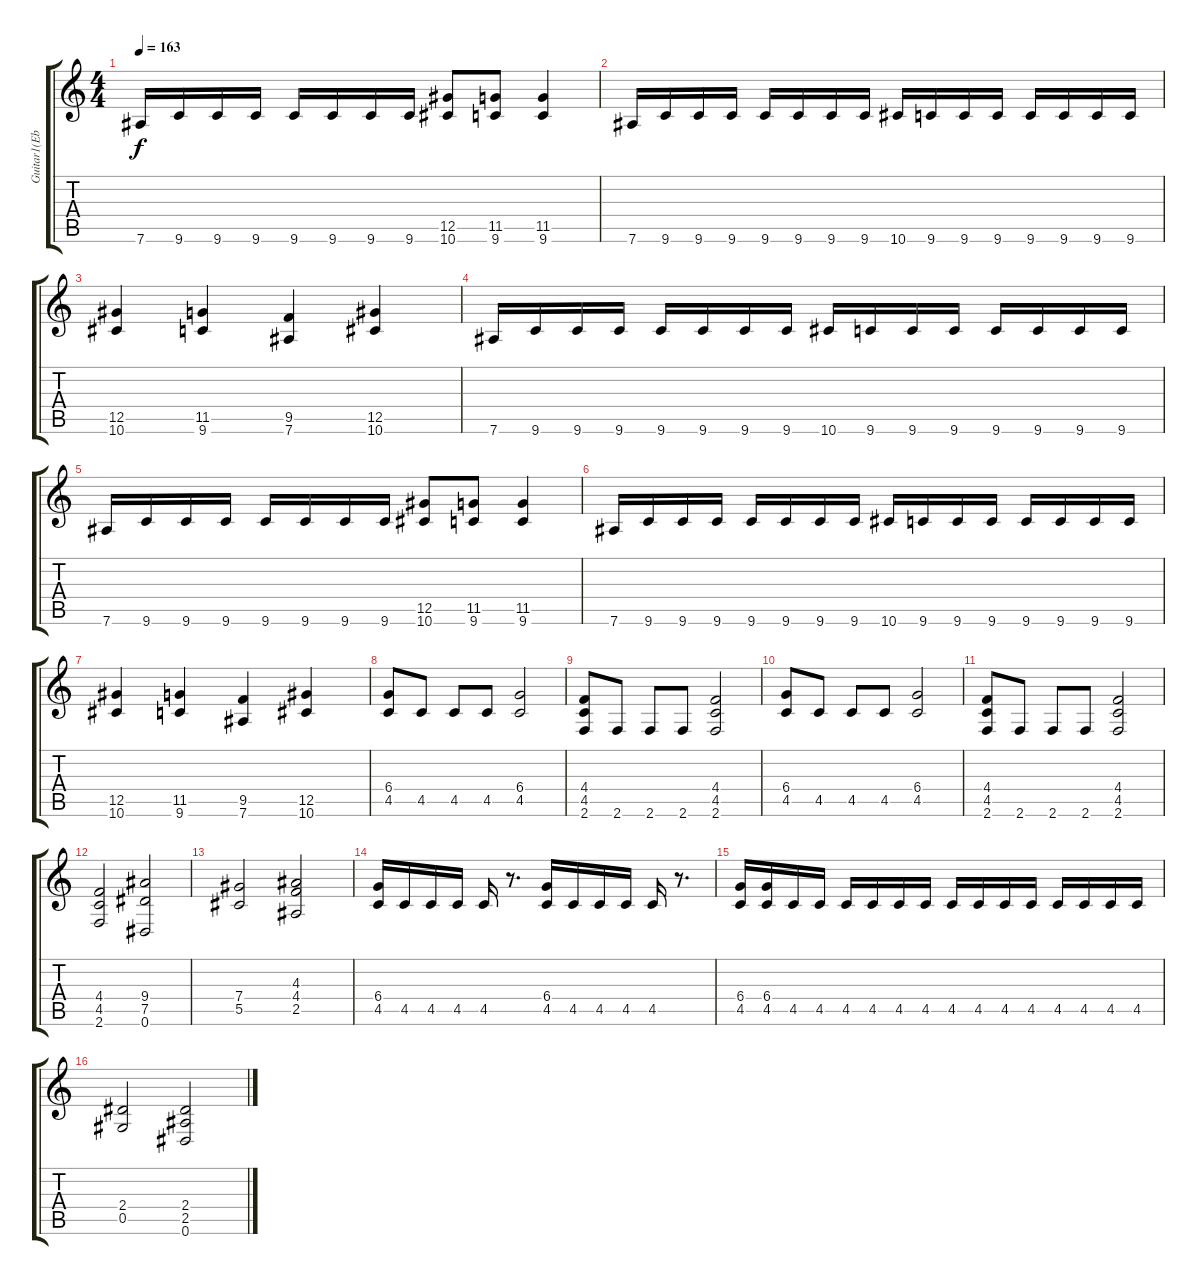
\track ("Guitar1(Eb-tuning)" "Guitar1(Eb") {instrument overdrivenguitar}
\staff {score tabs}
\tuning (Eb4 Bb3 Gb3 Db3 Ab2 Eb2) {hide}
\ts (4 4)
\tempo 163
\clef g2
\ks c
7.6.16{dy f} 9.6.16 9.6.16 9.6.16 9.6.16 9.6.16 9.6.16 9.6.16 (12.5 10.6).8 (11.5 9.6).8 (11.5 9.6).4 |
7.6.16 9.6.16 9.6.16 9.6.16 9.6.16 9.6.16 9.6.16 9.6.16 10.6.16 9.6.16 9.6.16 9.6.16 9.6.16 9.6.16 9.6.16 9.6.16 |
(12.5 10.6).4 (11.5 9.6).4 (9.5 7.6).4 (12.5 10.6).4 |
7.6.16 9.6.16 9.6.16 9.6.16 9.6.16 9.6.16 9.6.16 9.6.16 10.6.16 9.6.16 9.6.16 9.6.16 9.6.16 9.6.16 9.6.16 9.6.16 |
7.6.16 9.6.16 9.6.16 9.6.16 9.6.16 9.6.16 9.6.16 9.6.16 (12.5 10.6).8 (11.5 9.6).8 (11.5 9.6).4 |
7.6.16 9.6.16 9.6.16 9.6.16 9.6.16 9.6.16 9.6.16 9.6.16 10.6.16 9.6.16 9.6.16 9.6.16 9.6.16 9.6.16 9.6.16 9.6.16 |
(12.5 10.6).4 (11.5 9.6).4 (9.5 7.6).4 (12.5 10.6).4 |
(6.4 4.5).8 4.5.8 4.5.8 4.5.8 (6.4 4.5).2 |
(4.4 4.5 2.6).8 2.6.8 2.6.8 2.6.8 (4.4 4.5 2.6).2 |
(6.4 4.5).8 4.5.8 4.5.8 4.5.8 (6.4 4.5).2 |
(4.4 4.5 2.6).8 2.6.8 2.6.8 2.6.8 (4.4 4.5 2.6).2 |
(4.4 4.5 2.6).2 (9.4 7.5 0.6).2 |
(7.4 5.5).2 (4.3 4.4 2.5).2 |
(6.4 4.5).16 4.5.16 4.5.16 4.5.16 4.5.16 r.8{d} (6.4 4.5).16 4.5.16 4.5.16 4.5.16 4.5.16 r.8{d} |
(6.4 4.5).16 (6.4 4.5).16 4.5.16 4.5.16 4.5.16 4.5.16 4.5.16 4.5.16 4.5.16 4.5.16 4.5.16 4.5.16 4.5.16 4.5.16 4.5.16 4.5.16 |
(2.4 0.5).2 (2.4 2.5 0.6).2
